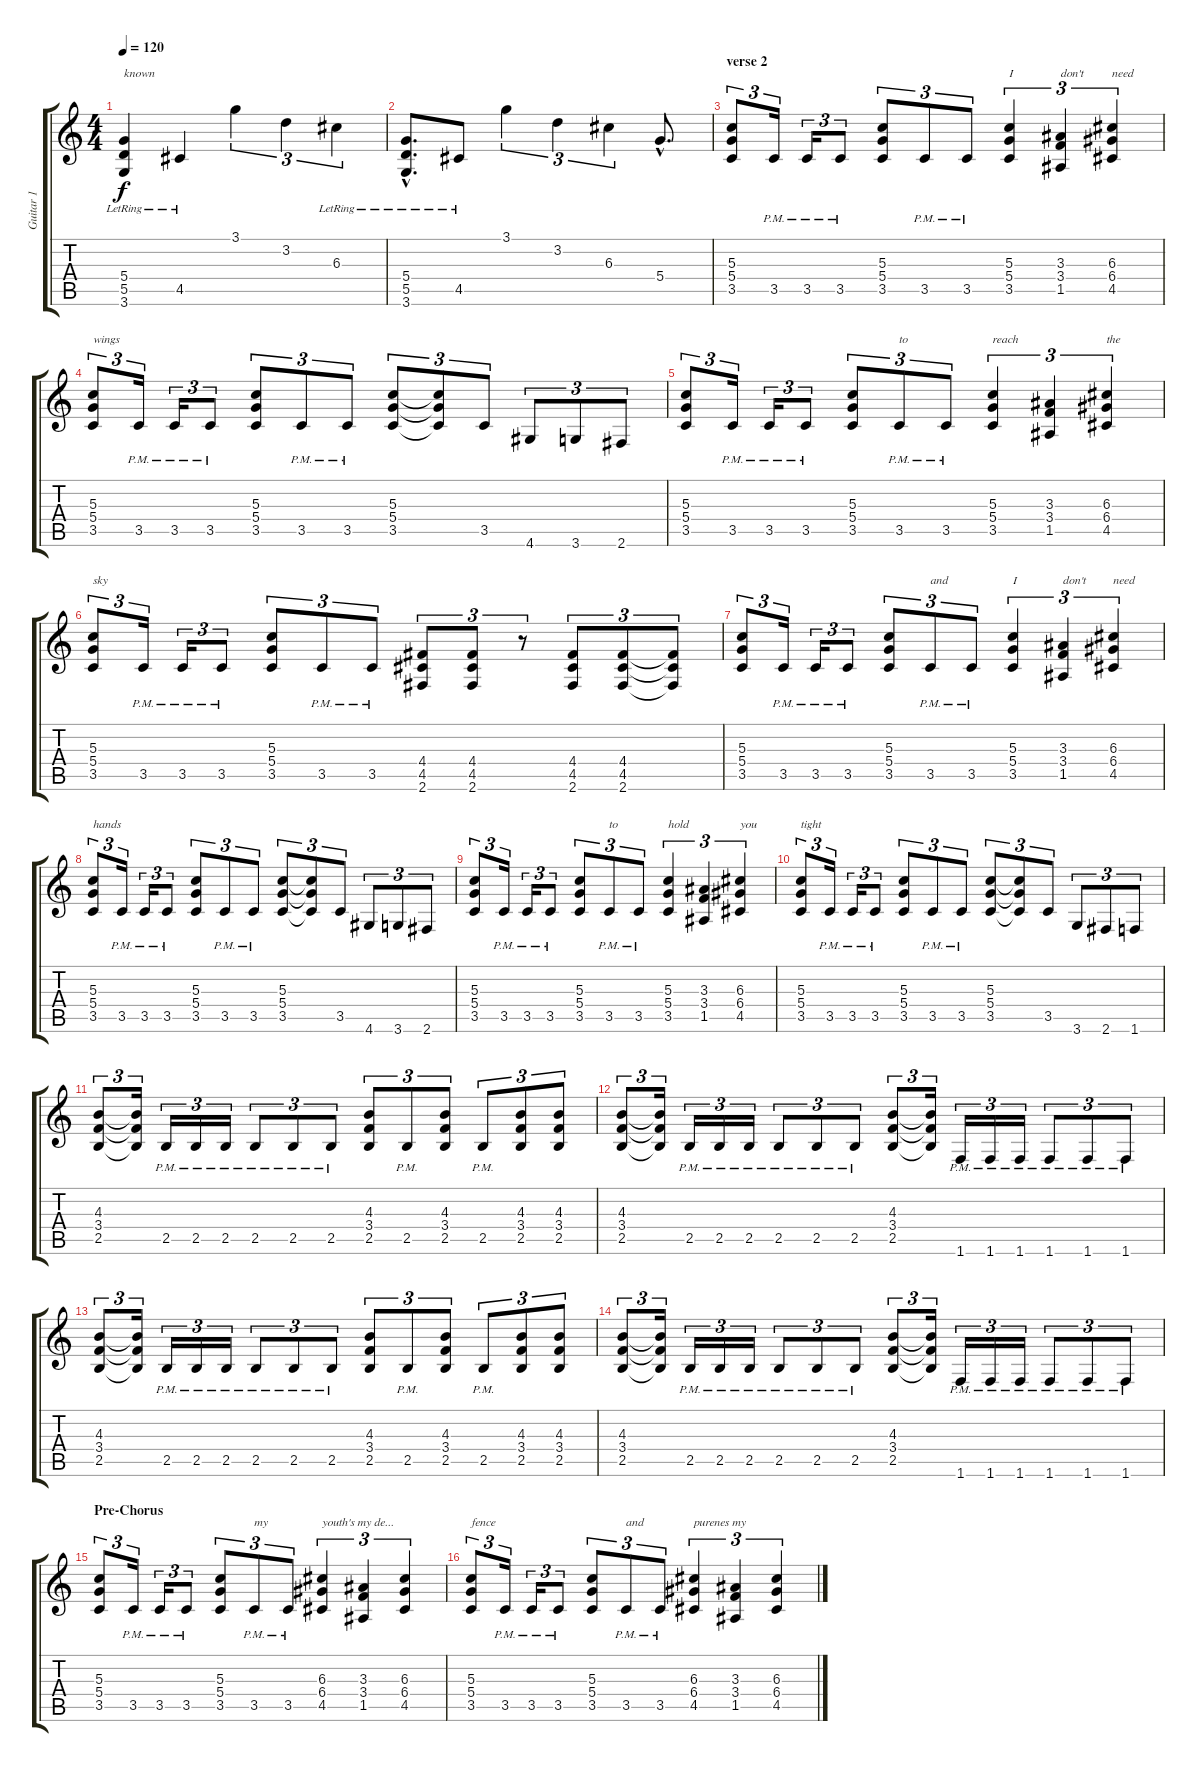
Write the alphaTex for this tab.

\track ("Guitar 1" "Guitar 1") {instrument overdrivenguitar}
\staff {score tabs}
\tuning (E4 B3 G3 D3 A2 E2) {hide}
\ts (4 4)
\tempo 120
\clef g2
\ks c
(5.4{lr} 5.5 3.6{lr}).4{txt "known" dy f} 4.5{lr}.4 3.1.4{tu (3 2)} 3.2.4{tu (3 2)} 6.3{lr}.4{tu (3 2)} |
(5.4{hac lr} 5.5{hac} 3.6{hac lr}).8{d} 4.5{lr}.8 3.1.4{tu (3 2)} 3.2.4{tu (3 2)} 6.3.4{tu (3 2)} 5.4{hac}.8{d} |
\section ("" "verse 2")
(5.3 5.4 3.5).8{tu (3 2)} 3.5{pm}.16{tu (3 2)} 3.5{pm}.16{tu (3 2)} 3.5{pm}.8{tu (3 2)} (5.3 5.4 3.5).8{tu (3 2)} 3.5{pm}.8{tu (3 2)} 3.5{pm}.8{tu (3 2)} (5.3 5.4 3.5).4{tu (3 2) txt "I"} (3.3 3.4 1.5).4{tu (3 2) txt "don't"} (6.3 6.4 4.5).4{tu (3 2) txt "need"} |
(5.3 5.4 3.5).8{tu (3 2) txt "wings"} 3.5{pm}.16{tu (3 2)} 3.5{pm}.16{tu (3 2)} 3.5{pm}.8{tu (3 2)} (5.3 5.4 3.5).8{tu (3 2)} 3.5{pm}.8{tu (3 2)} 3.5{pm}.8{tu (3 2)} (5.3 5.4 3.5).8{tu (3 2)} (5.3{t} 5.4{t} 3.5{t}).8{tu (3 2)} 3.5.8{tu (3 2)} 4.6.8{tu (3 2)} 3.6.8{tu (3 2)} 2.6.8{tu (3 2)} |
(5.3 5.4 3.5).8{tu (3 2)} 3.5{pm}.16{tu (3 2)} 3.5{pm}.16{tu (3 2)} 3.5{pm}.8{tu (3 2)} (5.3 5.4 3.5).8{tu (3 2)} 3.5{pm}.8{tu (3 2) txt "to"} 3.5{pm}.8{tu (3 2)} (5.3 5.4 3.5).4{tu (3 2) txt "reach"} (3.3 3.4 1.5).4{tu (3 2)} (6.3 6.4 4.5).4{tu (3 2) txt "the"} |
(5.3 5.4 3.5).8{tu (3 2) txt "sky"} 3.5{pm}.16{tu (3 2)} 3.5{pm}.16{tu (3 2)} 3.5{pm}.8{tu (3 2)} (5.3 5.4 3.5).8{tu (3 2)} 3.5{pm}.8{tu (3 2)} 3.5{pm}.8{tu (3 2)} (4.4 4.5 2.6).8{tu (3 2)} (4.4 4.5 2.6).8{tu (3 2)} r.8{tu (3 2)} (4.4 4.5 2.6).8{tu (3 2)} (4.4 4.5 2.6).8{tu (3 2)} (4.4{t} 4.5{t} 2.6{t}).8{tu (3 2)} |
(5.3 5.4 3.5).8{tu (3 2)} 3.5{pm}.16{tu (3 2)} 3.5{pm}.16{tu (3 2)} 3.5{pm}.8{tu (3 2)} (5.3 5.4 3.5).8{tu (3 2)} 3.5{pm}.8{tu (3 2) txt "and"} 3.5{pm}.8{tu (3 2)} (5.3 5.4 3.5).4{tu (3 2) txt "I"} (3.3 3.4 1.5).4{tu (3 2) txt "don't"} (6.3 6.4 4.5).4{tu (3 2) txt "need"} |
(5.3 5.4 3.5).8{tu (3 2) txt "hands"} 3.5{pm}.16{tu (3 2)} 3.5{pm}.16{tu (3 2)} 3.5{pm}.8{tu (3 2)} (5.3 5.4 3.5).8{tu (3 2)} 3.5{pm}.8{tu (3 2)} 3.5{pm}.8{tu (3 2)} (5.3 5.4 3.5).8{tu (3 2)} (5.3{t} 5.4{t} 3.5{t}).8{tu (3 2)} 3.5.8{tu (3 2)} 4.6.8{tu (3 2)} 3.6.8{tu (3 2)} 2.6.8{tu (3 2)} |
(5.3 5.4 3.5).8{tu (3 2)} 3.5{pm}.16{tu (3 2)} 3.5{pm}.16{tu (3 2)} 3.5{pm}.8{tu (3 2)} (5.3 5.4 3.5).8{tu (3 2)} 3.5{pm}.8{tu (3 2) txt "to"} 3.5{pm}.8{tu (3 2)} (5.3 5.4 3.5).4{tu (3 2) txt "hold"} (3.3 3.4 1.5).4{tu (3 2)} (6.3 6.4 4.5).4{tu (3 2) txt "you"} |
(5.3 5.4 3.5).8{tu (3 2) txt "tight"} 3.5{pm}.16{tu (3 2)} 3.5{pm}.16{tu (3 2)} 3.5{pm}.8{tu (3 2)} (5.3 5.4 3.5).8{tu (3 2)} 3.5{pm}.8{tu (3 2)} 3.5{pm}.8{tu (3 2)} (5.3 5.4 3.5).8{tu (3 2)} (5.3{t} 5.4{t} 3.5{t}).8{tu (3 2)} 3.5.8{tu (3 2)} 3.6.8{tu (3 2)} 2.6.8{tu (3 2)} 1.6.8{tu (3 2)} |
(4.3 3.4 2.5).8{tu (3 2)} (4.3{t} 3.4{t} 2.5{t}).16{tu (3 2)} 2.5{pm}.16{tu (3 2)} 2.5{pm}.16{tu (3 2)} 2.5{pm}.16{tu (3 2)} 2.5{pm}.8{tu (3 2)} 2.5{pm}.8{tu (3 2)} 2.5{pm}.8{tu (3 2)} (4.3 3.4 2.5).8{tu (3 2)} 2.5{pm}.8{tu (3 2)} (4.3 3.4 2.5).8{tu (3 2)} 2.5{pm}.8{tu (3 2)} (4.3 3.4 2.5).8{tu (3 2)} (4.3 3.4 2.5).8{tu (3 2)} |
(4.3 3.4 2.5).8{tu (3 2)} (4.3{t} 3.4{t} 2.5{t}).16{tu (3 2)} 2.5{pm}.16{tu (3 2)} 2.5{pm}.16{tu (3 2)} 2.5{pm}.16{tu (3 2)} 2.5{pm}.8{tu (3 2)} 2.5{pm}.8{tu (3 2)} 2.5{pm}.8{tu (3 2)} (4.3 3.4 2.5).8{tu (3 2)} (4.3{t} 3.4{t} 2.5{t}).16{tu (3 2)} 1.6{pm}.16{tu (3 2)} 1.6{pm}.16{tu (3 2)} 1.6{pm}.16{tu (3 2)} 1.6{pm}.8{tu (3 2)} 1.6{pm}.8{tu (3 2)} 1.6{pm}.8{tu (3 2)} |
(4.3 3.4 2.5).8{tu (3 2)} (4.3{t} 3.4{t} 2.5{t}).16{tu (3 2)} 2.5{pm}.16{tu (3 2)} 2.5{pm}.16{tu (3 2)} 2.5{pm}.16{tu (3 2)} 2.5{pm}.8{tu (3 2)} 2.5{pm}.8{tu (3 2)} 2.5{pm}.8{tu (3 2)} (4.3 3.4 2.5).8{tu (3 2)} 2.5{pm}.8{tu (3 2)} (4.3 3.4 2.5).8{tu (3 2)} 2.5{pm}.8{tu (3 2)} (4.3 3.4 2.5).8{tu (3 2)} (4.3 3.4 2.5).8{tu (3 2)} |
(4.3 3.4 2.5).8{tu (3 2)} (4.3{t} 3.4{t} 2.5{t}).16{tu (3 2)} 2.5{pm}.16{tu (3 2)} 2.5{pm}.16{tu (3 2)} 2.5{pm}.16{tu (3 2)} 2.5{pm}.8{tu (3 2)} 2.5{pm}.8{tu (3 2)} 2.5{pm}.8{tu (3 2)} (4.3 3.4 2.5).8{tu (3 2)} (4.3{t} 3.4{t} 2.5{t}).16{tu (3 2)} 1.6{pm}.16{tu (3 2)} 1.6{pm}.16{tu (3 2)} 1.6{pm}.16{tu (3 2)} 1.6{pm}.8{tu (3 2)} 1.6{pm}.8{tu (3 2)} 1.6{pm}.8{tu (3 2)} |
\section ("" "Pre-Chorus")
(5.3 5.4 3.5).8{tu (3 2)} 3.5{pm}.16{tu (3 2)} 3.5{pm}.16{tu (3 2)} 3.5{pm}.8{tu (3 2)} (5.3 5.4 3.5).8{tu (3 2)} 3.5{pm}.8{tu (3 2) txt "my"} 3.5{pm}.8{tu (3 2)} (6.3 6.4 4.5).4{tu (3 2) txt "youth's my de..."} (3.3 3.4 1.5).4{tu (3 2)} (6.3 6.4 4.5).4{tu (3 2)} |
(5.3 5.4 3.5).8{tu (3 2) txt "fence"} 3.5{pm}.16{tu (3 2)} 3.5{pm}.16{tu (3 2)} 3.5{pm}.8{tu (3 2)} (5.3 5.4 3.5).8{tu (3 2)} 3.5{pm}.8{tu (3 2) txt "and"} 3.5{pm}.8{tu (3 2)} (6.3 6.4 4.5).4{tu (3 2) txt "purenes my"} (3.3 3.4 1.5).4{tu (3 2)} (6.3 6.4 4.5).4{tu (3 2)}
